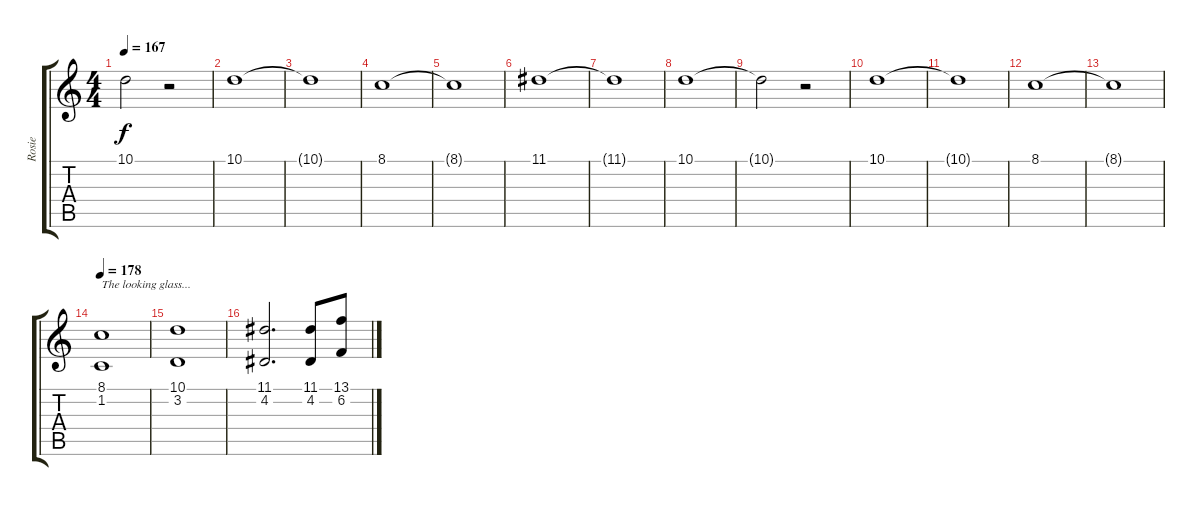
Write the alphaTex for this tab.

\track ("Rosie" "Rosie") {instrument pad4choir}
\staff {score tabs}
\tuning (E4 B3 G3 D3 A2 E2) {hide}
\ts (4 4)
\tempo 167
\clef g2
\ks c
10.1{t}.2{dy f} r.2 |
10.1.1 |
10.1{t}.1 |
8.1.1 |
8.1{t}.1 |
11.1.1 |
11.1{t}.1 |
10.1.1 |
10.1{t}.2 r.2 |
10.1.1 |
10.1{t}.1 |
8.1.1 |
8.1{t}.1 |
\tempo 178
(8.1 1.2).1{txt "The looking glass..." instrument stringensemble1} |
(10.1 3.2).1 |
(11.1 4.2).2{d} (11.1 4.2).8 (13.1 6.2).8
